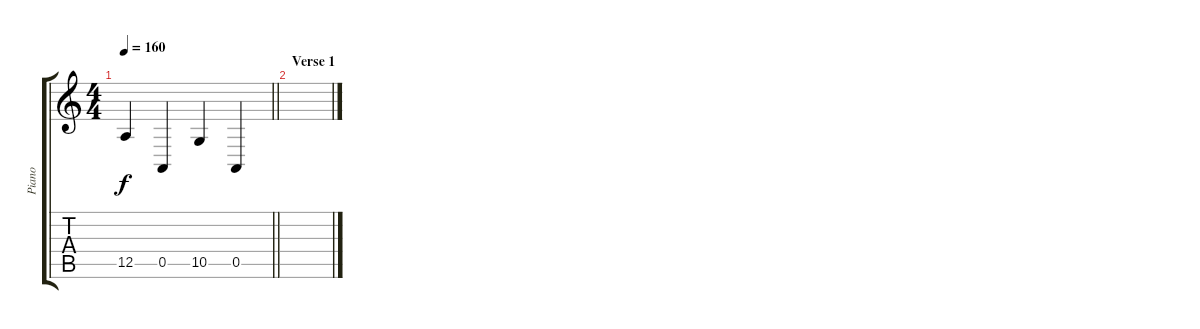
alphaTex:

\track ("Piano" "Piano") {instrument honkytonkpiano}
\staff {score tabs}
\tuning (E4 B3 G3 D3 A2 E2) {hide}
\ts (4 4)
\tempo 160
\clef g2
\barLineRight lightlight
\ks c
12.5.4{dy f} 0.5.4 10.5.4 0.5.4 |
\section ("" "Verse 1")
